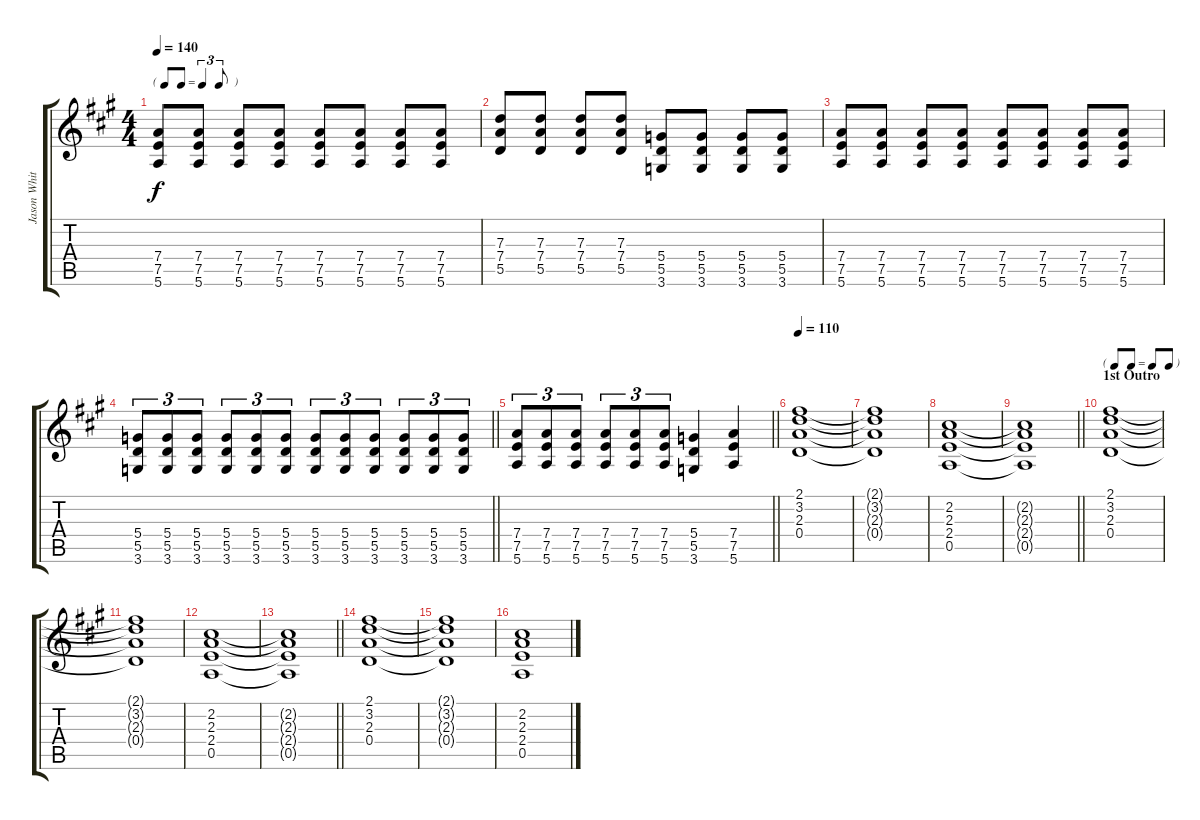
\track ("Jason White (Lead Guitar)" "Jason Whit") {instrument distortionguitar}
\staff {score tabs}
\tuning (E4 B3 G3 D3 A2 E2) {hide}
\ts (4 4)
\tf triplet8th
\tempo 140
\clef g2
\ks a
(7.4 7.5 5.6).8{dy f} (7.4 7.5 5.6).8 (7.4 7.5 5.6).8 (7.4 7.5 5.6).8 (7.4 7.5 5.6).8 (7.4 7.5 5.6).8 (7.4 7.5 5.6).8 (7.4 7.5 5.6).8 |
(7.3 7.4 5.5).8 (7.3 7.4 5.5).8 (7.3 7.4 5.5).8 (7.3 7.4 5.5).8 (5.4 5.5 3.6).8 (5.4 5.5 3.6).8 (5.4 5.5 3.6).8 (5.4 5.5 3.6).8 |
(7.4 7.5 5.6).8 (7.4 7.5 5.6).8 (7.4 7.5 5.6).8 (7.4 7.5 5.6).8 (7.4 7.5 5.6).8 (7.4 7.5 5.6).8 (7.4 7.5 5.6).8 (7.4 7.5 5.6).8 |
\barLineRight lightlight
(5.4 5.5 3.6).8{tu (3 2)} (5.4 5.5 3.6).8{tu (3 2)} (5.4 5.5 3.6).8{tu (3 2)} (5.4 5.5 3.6).8{tu (3 2)} (5.4 5.5 3.6).8{tu (3 2)} (5.4 5.5 3.6).8{tu (3 2)} (5.4 5.5 3.6).8{tu (3 2)} (5.4 5.5 3.6).8{tu (3 2)} (5.4 5.5 3.6).8{tu (3 2)} (5.4 5.5 3.6).8{tu (3 2)} (5.4 5.5 3.6).8{tu (3 2)} (5.4 5.5 3.6).8{tu (3 2)} |
\barLineRight lightlight
(7.4 7.5 5.6).8{tu (3 2)} (7.4 7.5 5.6).8{tu (3 2)} (7.4 7.5 5.6).8{tu (3 2)} (7.4 7.5 5.6).8{tu (3 2)} (7.4 7.5 5.6).8{tu (3 2)} (7.4 7.5 5.6).8{tu (3 2)} (5.4 5.5 3.6).4 (7.4 7.5 5.6).4 |
\tempo 110
(2.1 3.2 2.3 0.4).1 |
(2.1{t} 3.2{t} 2.3{t} 0.4{t}).1 |
(2.2 2.3 2.4 0.5).1 |
\barLineRight lightlight
(2.2{t} 2.3{t} 2.4{t} 0.5{t}).1 |
\tf none
\section ("" "1st Outro")
(2.1 3.2 2.3 0.4).1 |
(2.1{t} 3.2{t} 2.3{t} 0.4{t}).1 |
(2.2 2.3 2.4 0.5).1 |
\barLineRight lightlight
(2.2{t} 2.3{t} 2.4{t} 0.5{t}).1 |
(2.1 3.2 2.3 0.4).1 |
(2.1{t} 3.2{t} 2.3{t} 0.4{t}).1 |
(2.2 2.3 2.4 0.5).1
